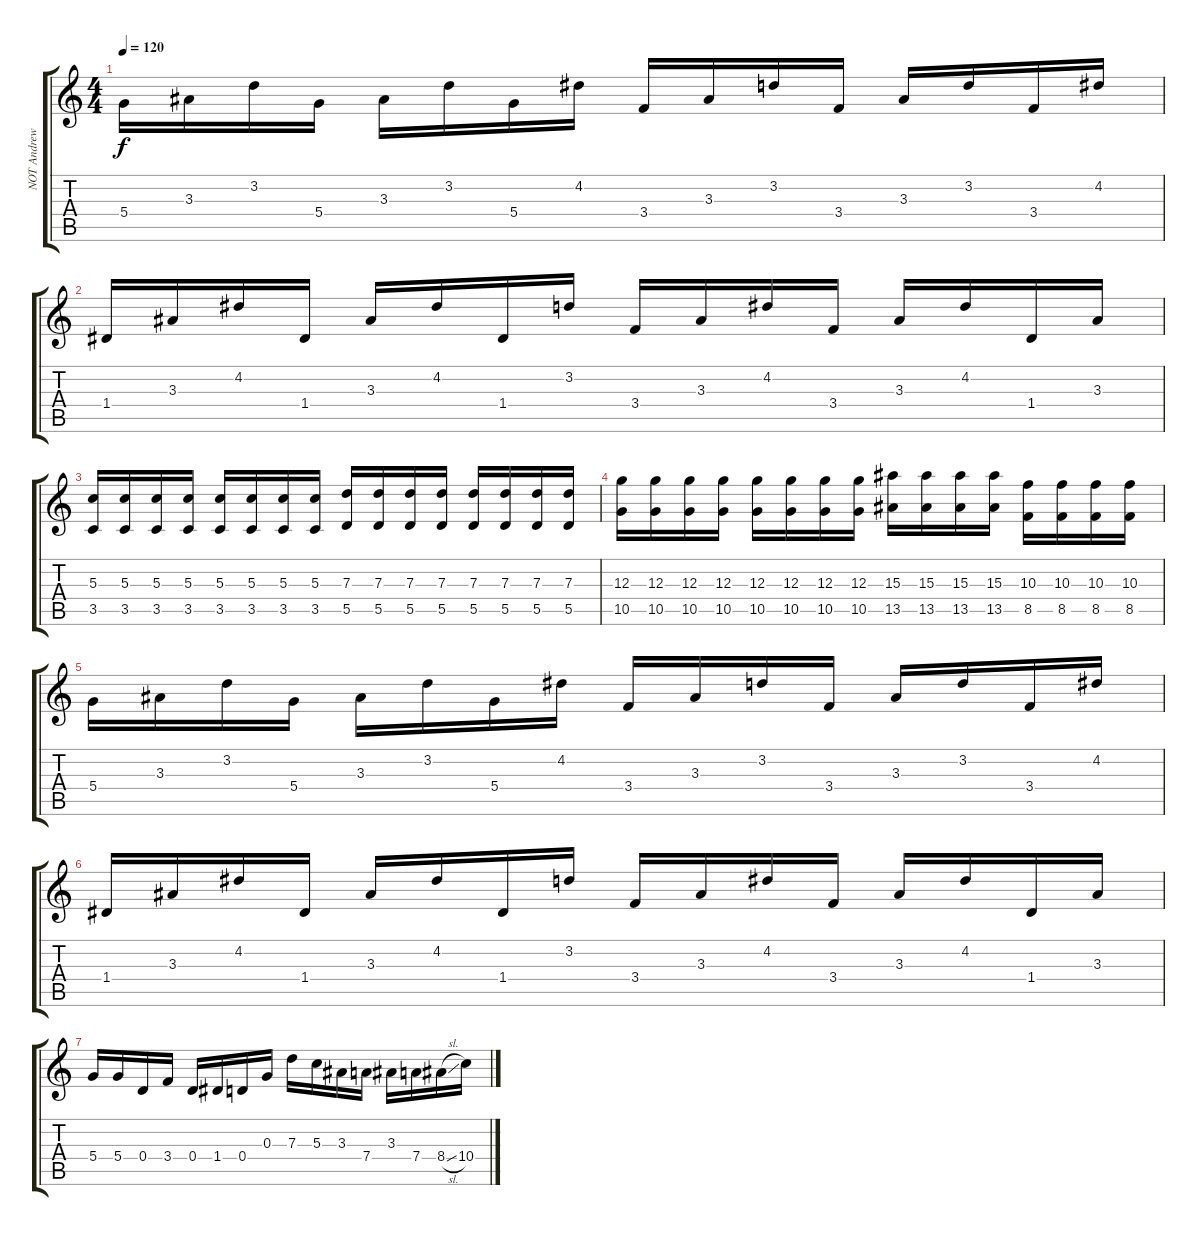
\track ("NOT Andrew D:" "NOT Andrew") {instrument distortionguitar}
\staff {score tabs}
\tuning (E4 B3 G3 D3 A2 D2) {hide}
\ts (4 4)
\tempo 120
\clef g2
\ks c
5.4.16{dy f} 3.3.16 3.2.16 5.4.16 3.3.16 3.2.16 5.4.16 4.2.16 3.4.16 3.3.16 3.2.16 3.4.16 3.3.16 3.2.16 3.4.16 4.2.16 |
1.4.16 3.3.16 4.2.16 1.4.16 3.3.16 4.2.16 1.4.16 3.2.16 3.4.16 3.3.16 4.2.16 3.4.16 3.3.16 4.2.16 1.4.16 3.3.16 |
(5.3 3.5).16 (5.3 3.5).16 (5.3 3.5).16 (5.3 3.5).16 (5.3 3.5).16 (5.3 3.5).16 (5.3 3.5).16 (5.3 3.5).16 (7.3 5.5).16 (7.3 5.5).16 (7.3 5.5).16 (7.3 5.5).16 (7.3 5.5).16 (7.3 5.5).16 (7.3 5.5).16 (7.3 5.5).16 |
(12.3 10.5).16 (12.3 10.5).16 (12.3 10.5).16 (12.3 10.5).16 (12.3 10.5).16 (12.3 10.5).16 (12.3 10.5).16 (12.3 10.5).16 (15.3 13.5).16 (15.3 13.5).16 (15.3 13.5).16 (15.3 13.5).16 (10.3 8.5).16 (10.3 8.5).16 (10.3 8.5).16 (10.3 8.5).16 |
5.4.16 3.3.16 3.2.16 5.4.16 3.3.16 3.2.16 5.4.16 4.2.16 3.4.16 3.3.16 3.2.16 3.4.16 3.3.16 3.2.16 3.4.16 4.2.16 |
1.4.16 3.3.16 4.2.16 1.4.16 3.3.16 4.2.16 1.4.16 3.2.16 3.4.16 3.3.16 4.2.16 3.4.16 3.3.16 4.2.16 1.4.16 3.3.16 |
5.4.16 5.4.16 0.4.16 3.4.16 0.4.16 1.4.16 0.4.16 0.3.16 7.3.16 5.3.16 3.3.16 7.4.16 3.3.16 7.4.16 8.4{sl}.16 10.4.16
